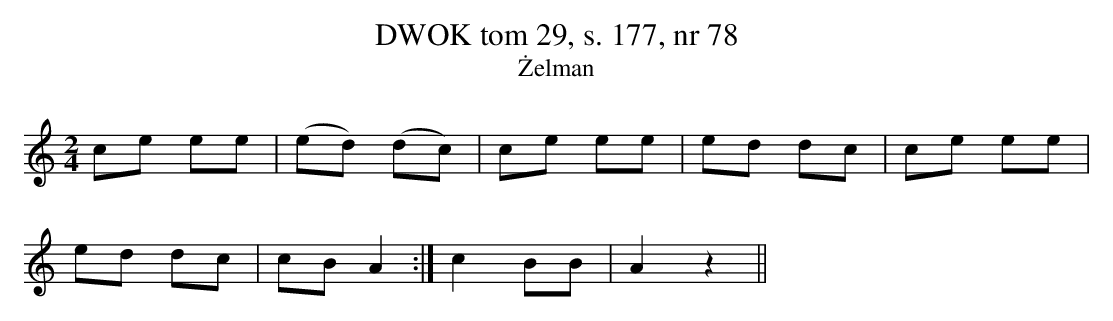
X:1
T: DWOK tom 29, s. 177, nr 78
T: Żelman
L:1/8
M:2/4
K:C
ce ee|(ed) (dc)|ce ee|ed dc|ce ee|
ed dc|cBA2:|c2BB|A2z2||
